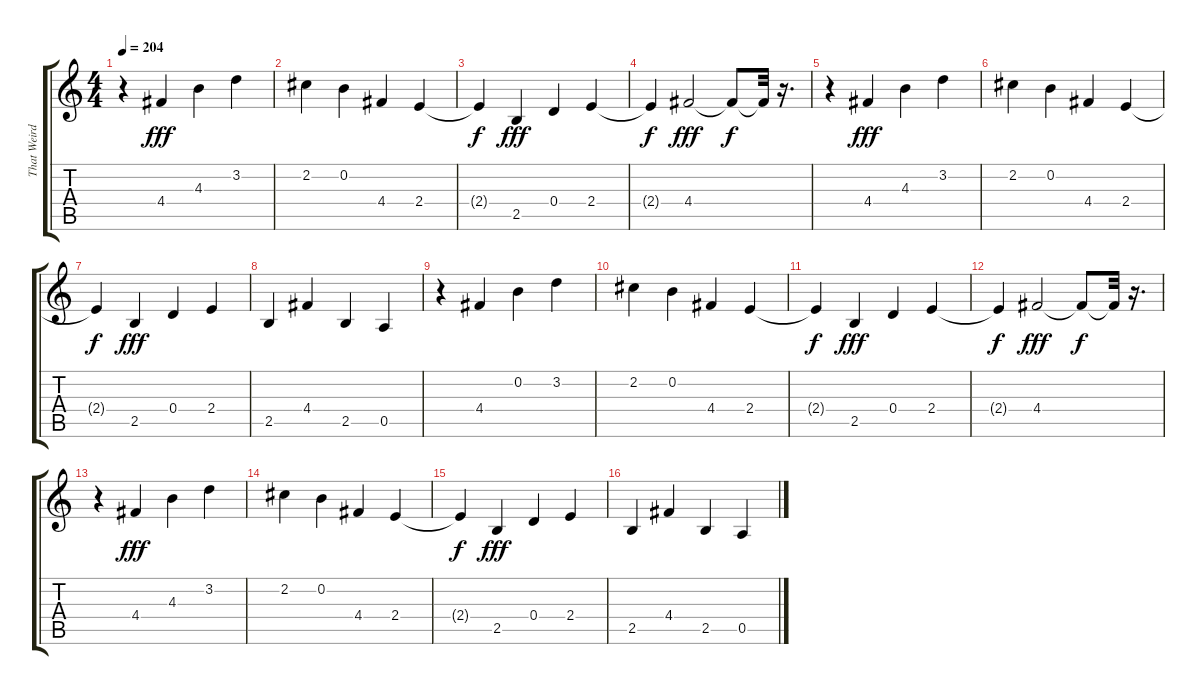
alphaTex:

\track ("That Weird Guitar Thingy That I Can't Qu" "That Weird") {instrument overdrivenguitar}
\staff {score tabs}
\tuning (E4 B3 G3 D3 A2 E2) {hide}
\ts (4 4)
\tempo 204
\clef g2
\ks c
r.4{dy f} 4.4.4{dy fff} 4.3.4 3.2.4 |
2.2.4 0.2.4 4.4.4 2.4.4 |
2.4{t}.4{dy f} 2.5.4{dy fff} 0.4.4 2.4.4 |
2.4{t}.4{dy f} 4.4.2{dy fff} 4.4{t}.8{dy f} 4.4{t}.32 r.16{d} |
r.4 4.4.4{dy fff} 4.3.4 3.2.4 |
2.2.4 0.2.4 4.4.4 2.4.4 |
2.4{t}.4{dy f} 2.5.4{dy fff} 0.4.4 2.4.4 |
2.5.4 4.4.4 2.5.4 0.5.4 |
r.4 4.4.4 0.2.4 3.2.4 |
2.2.4 0.2.4 4.4.4 2.4.4 |
2.4{t}.4{dy f} 2.5.4{dy fff} 0.4.4 2.4.4 |
2.4{t}.4{dy f} 4.4.2{dy fff} 4.4{t}.8{dy f} 4.4{t}.32 r.16{d} |
r.4 4.4.4{dy fff} 4.3.4 3.2.4 |
2.2.4 0.2.4 4.4.4 2.4.4 |
2.4{t}.4{dy f} 2.5.4{dy fff} 0.4.4 2.4.4 |
2.5.4 4.4.4 2.5.4 0.5.4
